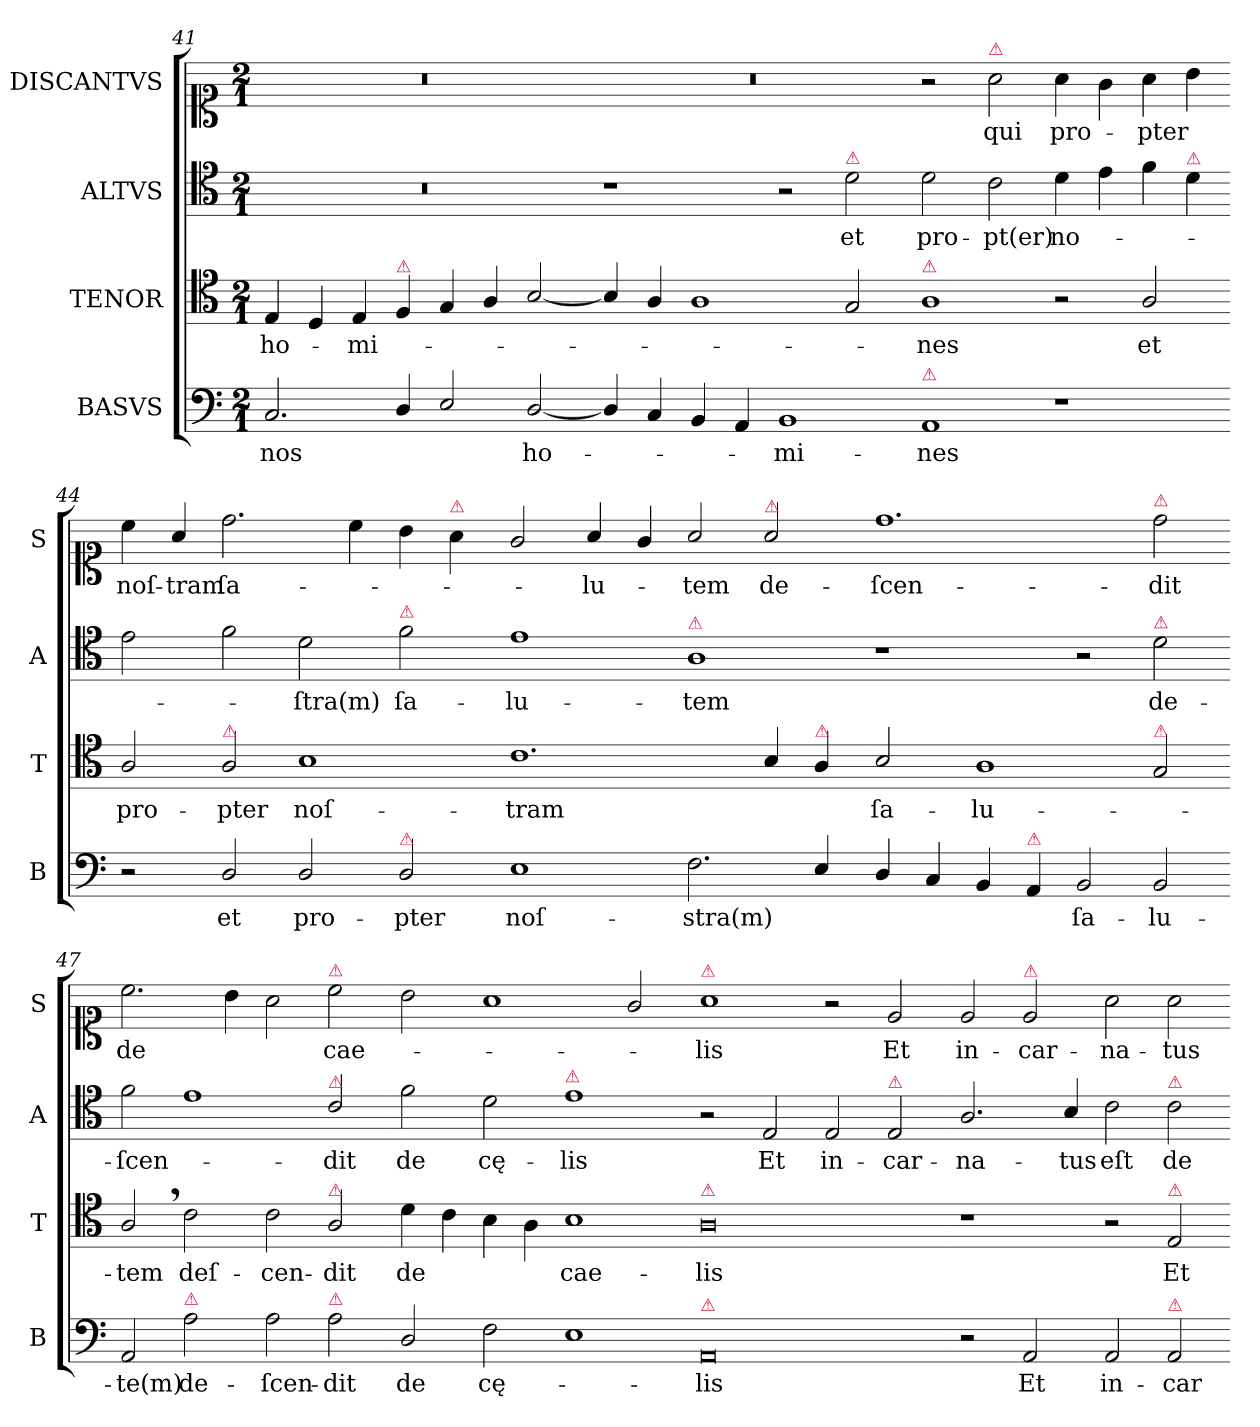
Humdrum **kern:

**kern	**text	**kern	**text	**kern	**text	**kern	**text
*part4	*part4	*part3	*part3	*part2	*part2	*part1	*part1
*staff4	*staff4	*staff3	*staff3	*staff2	*staff2	*staff1	*staff1
*I"BASVS	*	*I"TENOR	*	*I"ALTVS	*	*I"DISCANTVS	*
*I'B	*	*I'T	*	*I'A	*	*I'S	*
*clefF4	*	*clefC4	*	*clefC4	*	*clefC1	*
*k[]	*	*k[]	*	*k[]	*	*k[]	*
*a:	*	*a:	*	*a:	*	*a:	*
*M2/1	*	*M2/1	*	*M2/1	*	*M2/1	*
=41	=41	=41	=41	=41	=41	=41	=41
2.C/	nos	4E/	ho-	0r	.	0r	.
.	.	4D/	.	.	.	.	.
.	.	4E/	-mi-	.	.	.	.
!	!	!LO:TX:a:color=crimson:t=⚠	!	!	!	!	!
4D/	.	4F/	.	.	.	.	.
2E/	.	4G/	.	.	.	.	.
.	.	4A/	.	.	.	.	.
[2D/	ho-	[2B/	.	.	.	.	.
=42-	=42-	=42-	=42-	=42-	=42-	=42-	=42-
4D/]	.	4B/]	.	1r	.	0r	.
4C/	.	4A/	.	.	.	.	.
4BB/	.	1A	.	.	.	.	.
4AA/	.	.	.	.	.	.	.
1BB	-mi-	.	.	2r	.	.	.
!	!	!	!	!LO:TX:a:color=crimson:t=⚠	!	!	!
.	.	2G/	.	2d\	et	.	.
=43-	=43-	=43-	=43-	=43-	=43-	=43-	=43-
!	!	!LO:TX:a:color=crimson:t=⚠	!	!	!	!	!
!LO:TX:a:color=crimson:t=⚠	!	!	!	!	!	!	!
1AA	-nes	1A	-nes	2d\	pro-	2r	.
!	!	!	!	!	!	!LO:TX:a:color=crimson:t=⚠	!
.	.	.	.	2c\	-pt(er)	2a\	qui
1r	.	2r	.	4d\	no-	4a\	pro-
.	.	.	.	4e\	.	4g\	.
.	.	2A/	et	4f\	.	4a\	-pter
!	!	!	!	!LO:TX:a:color=crimson:t=⚠	!	!	!
.	.	.	.	4d\	.	4b\	.
=44-	=44-	=44-	=44-	=44-	=44-	=44-	=44-
2r	.	2A/	pro-	2e\	.	4cc\	noſ-
.	.	.	.	.	.	4a/	-tram
!	!	!LO:TX:a:color=crimson:t=⚠	!	!	!	!	!
2D/	et	2A/	-pter	2f\	.	2.dd\	ſa-
2D/	pro-	1B	noſ-	2d\	-ſtra(m)	.	.
.	.	.	.	.	.	4cc\	.
!	!	!	!	!LO:TX:a:color=crimson:t=⚠	!	!	!
!LO:TX:a:color=crimson:t=⚠	!	!	!	!	!	!	!
2D/	-pter	.	.	2f\	ſa-	4b\	.
!	!	!	!	!	!	!LO:TX:a:color=crimson:t=⚠	!
.	.	.	.	.	.	4a\	.
=45-	=45-	=45-	=45-	=45-	=45-	=45-	=45-
1E	noſ-	1.c	-tram	1e	-lu-	2g/	.
.	.	.	.	.	.	4a/	-lu-
.	.	.	.	.	.	4g/	.
!	!	!	!	!LO:TX:a:color=crimson:t=⚠	!	!	!
2.F\	-stra(m)	.	.	1A	-tem	2a/	-tem
!	!	!	!	!	!	!LO:TX:a:color=crimson:t=⚠	!
.	.	4B/	.	.	.	2a/	de-
!	!	!LO:TX:a:color=crimson:t=⚠	!	!	!	!	!
4E/	.	4A/	.	.	.	.	.
=46-	=46-	=46-	=46-	=46-	=46-	=46-	=46-
4D/	.	2B/	ſa-	1r	.	1.dd	-ſcen-
4C/	.	.	.	.	.	.	.
4BB/	.	1A	-lu-	.	.	.	.
!LO:TX:a:color=crimson:t=⚠	!	!	!	!	!	!	!
4AA/	.	.	.	.	.	.	.
2BB/	ſa-	.	.	2r	.	.	.
!	!	!	!	!	!	!LO:TX:a:color=crimson:t=⚠	!
!	!	!	!	!LO:TX:a:color=crimson:t=⚠	!	!	!
!	!	!LO:TX:a:color=crimson:t=⚠	!	!	!	!	!
2BB/	-lu-	2G/	.	2d\	de-	2dd\	-dit
=47-	=47-	=47-	=47-	=47-	=47-	=47-	=47-
2AA/	-te(m)	2A,</	-tem	2f\	-ſcen-	2.cc\	de
!LO:TX:a:color=crimson:t=⚠	!	!	!	!	!	!	!
2A\	de-	2c\	deſ-	1e	.	.	.
.	.	.	.	.	.	4b\	.
2A\	-ſcen-	2c\	-cen-	.	.	2a\	.
!	!	!	!	!	!	!LO:TX:a:color=crimson:t=⚠	!
!	!	!	!	!LO:TX:a:color=crimson:t=⚠	!	!	!
!	!	!LO:TX:a:color=crimson:t=⚠	!	!	!	!	!
!LO:TX:a:color=crimson:t=⚠	!	!	!	!	!	!	!
2A\	-dit	2A/	-dit	2c/	-dit	2cc\	cae-
=48-	=48-	=48-	=48-	=48-	=48-	=48-	=48-
2D/	de	4d\	de	2f\	de	2b\	.
.	.	4c\	.	.	.	.	.
2F\	cę-	4B\	.	2d\	cę-	1a	.
.	.	4A\	.	.	.	.	.
!	!	!	!	!LO:TX:a:color=crimson:t=⚠	!	!	!
1E	.	1B	cae-	1e	-lis	.	.
.	.	.	.	.	.	2g/	.
=49-	=49-	=49-	=49-	=49-	=49-	=49-	=49-
!	!	!	!	!	!	!LO:TX:a:color=crimson:t=⚠	!
!	!	!LO:TX:a:color=crimson:t=⚠	!	!	!	!	!
!LO:TX:a:color=crimson:t=⚠	!	!	!	!	!	!	!
0AA	-lis	0A	-lis	2r	.	1a	-lis
.	.	.	.	2E/	Et	.	.
.	.	.	.	2E/	in-	2r	.
!	!	!	!	!LO:TX:a:color=crimson:t=⚠	!	!	!
.	.	.	.	2E/	-car-	2e/	Et
=50-	=50-	=50-	=50-	=50-	=50-	=50-	=50-
2r	.	1r	.	2.A/	-na-	2e/	in-
!	!	!	!	!	!	!LO:TX:a:color=crimson:t=⚠	!
2AA/	Et	.	.	.	.	2e/	-car-
.	.	.	.	4B/	-tus	.	.
2AA/	in-	2r	.	2c\	eſt	2a\	-na-
!	!	!	!	!LO:TX:a:color=crimson:t=⚠	!	!	!
!	!	!LO:TX:a:color=crimson:t=⚠	!	!	!	!	!
!LO:TX:a:color=crimson:t=⚠	!	!	!	!	!	!	!
2AA/	-car-	2E/	Et	2c\	de	2a\	-tus
=-	=-	=-	=-	=-	=-	=-	=-
*-	*-	*-	*-	*-	*-	*-	*-
